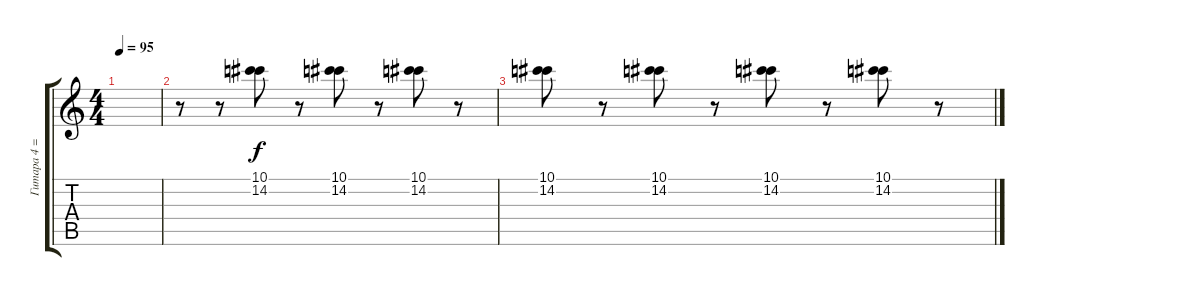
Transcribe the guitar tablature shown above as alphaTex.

\track ("Гитара 4 =\\" "Гитара 4 =") {instrument distortionguitar}
\staff {score tabs}
\tuning (Eb4 Bb3 Gb3 Db3 Ab2 Db2) {hide}
\ts (4 4)
\tempo 95
\clef g2
\ks c
|
r.8 r.8 (10.1 14.2).8 r.8 (10.1 14.2).8 r.8 (10.1 14.2).8 r.8 |
(10.1 14.2).8 r.8 (10.1 14.2).8 r.8 (10.1 14.2).8 r.8 (10.1 14.2).8 r.8
